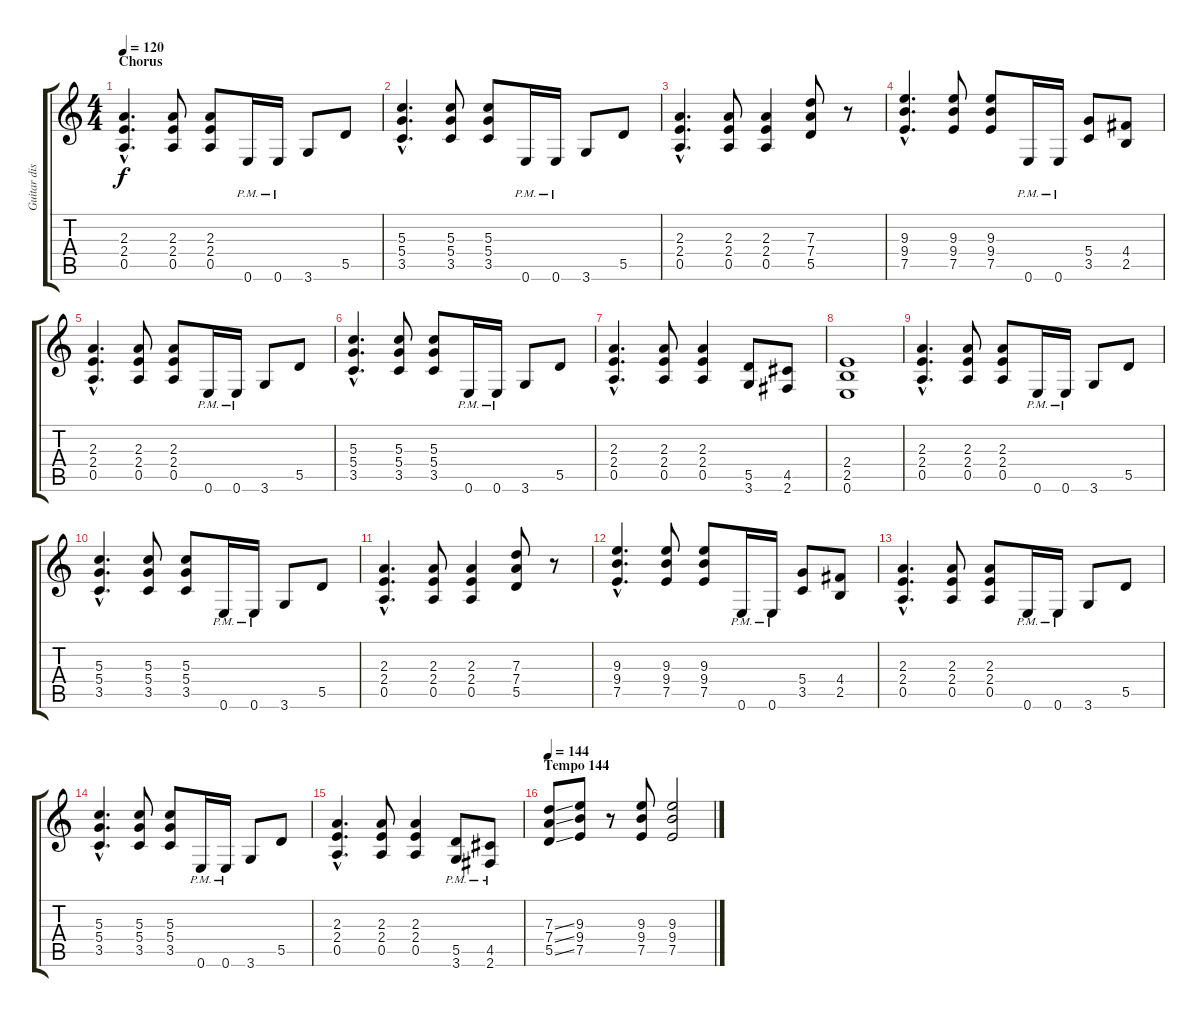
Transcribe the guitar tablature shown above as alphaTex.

\track ("Guitar distortion 3" "Guitar dis") {instrument distortionguitar}
\staff {score tabs}
\tuning (E4 B3 G3 D3 A2 E2) {hide}
\ts (4 4)
\section ("" "Chorus")
\tempo 120
\clef g2
\ks aminor
(2.3{hac} 2.4{hac} 0.5{hac}).4{d dy f} (2.3 2.4 0.5).8 (2.3 2.4 0.5).8 0.6{pm}.16 0.6{pm}.16 3.6.8 5.5.8 |
(5.3{hac} 5.4{hac} 3.5{hac}).4{d} (5.3 5.4 3.5).8 (5.3 5.4 3.5).8 0.6{pm}.16 0.6{pm}.16 3.6.8 5.5.8 |
\ks c
(2.3{hac} 2.4{hac} 0.5{hac}).4{d} (2.3 2.4 0.5).8 (2.3 2.4 0.5).4 (7.3 7.4 5.5).8 r.8 |
(9.3{hac} 9.4{hac} 7.5{hac}).4{d} (9.3 9.4 7.5).8 (9.3 9.4 7.5).8 0.6{pm}.16 0.6{pm}.16 (5.4 3.5).8 (4.4 2.5).8 |
(2.3{hac} 2.4{hac} 0.5{hac}).4{d} (2.3 2.4 0.5).8 (2.3 2.4 0.5).8 0.6{pm}.16 0.6{pm}.16 3.6.8 5.5.8 |
(5.3{hac} 5.4{hac} 3.5{hac}).4{d} (5.3 5.4 3.5).8 (5.3 5.4 3.5).8 0.6{pm}.16 0.6{pm}.16 3.6.8 5.5.8 |
(2.3{hac} 2.4{hac} 0.5{hac}).4{d} (2.3 2.4 0.5).8 (2.3 2.4 0.5).4 (5.5 3.6).8 (4.5 2.6).8 |
(2.4 2.5 0.6).1 |
(2.3{hac} 2.4{hac} 0.5{hac}).4{d} (2.3 2.4 0.5).8 (2.3 2.4 0.5).8 0.6{pm}.16 0.6{pm}.16 3.6.8 5.5.8 |
(5.3{hac} 5.4{hac} 3.5{hac}).4{d} (5.3 5.4 3.5).8 (5.3 5.4 3.5).8 0.6{pm}.16 0.6{pm}.16 3.6.8 5.5.8 |
(2.3{hac} 2.4{hac} 0.5{hac}).4{d} (2.3 2.4 0.5).8 (2.3 2.4 0.5).4 (7.3 7.4 5.5).8 r.8 |
(9.3{hac} 9.4{hac} 7.5{hac}).4{d} (9.3 9.4 7.5).8 (9.3 9.4 7.5).8 0.6{pm}.16 0.6{pm}.16 (5.4 3.5).8 (4.4 2.5).8 |
(2.3{hac} 2.4{hac} 0.5{hac}).4{d} (2.3 2.4 0.5).8 (2.3 2.4 0.5).8 0.6{pm}.16 0.6{pm}.16 3.6.8 5.5.8 |
(5.3{hac} 5.4{hac} 3.5{hac}).4{d} (5.3 5.4 3.5).8 (5.3 5.4 3.5).8 0.6{pm}.16 0.6{pm}.16 3.6.8 5.5.8 |
(2.3{hac} 2.4{hac} 0.5{hac}).4{d} (2.3 2.4 0.5).8 (2.3 2.4 0.5).4 (5.5{pm} 3.6{pm}).8 (4.5{pm} 2.6{pm}).8 |
\section ("" "Tempo 144")
\tempo 144
(7.3{ss} 7.4{ss} 5.5{ss}).8 (9.3 9.4 7.5).8 r.8 (9.3 9.4 7.5).8 (9.3 9.4 7.5).2
